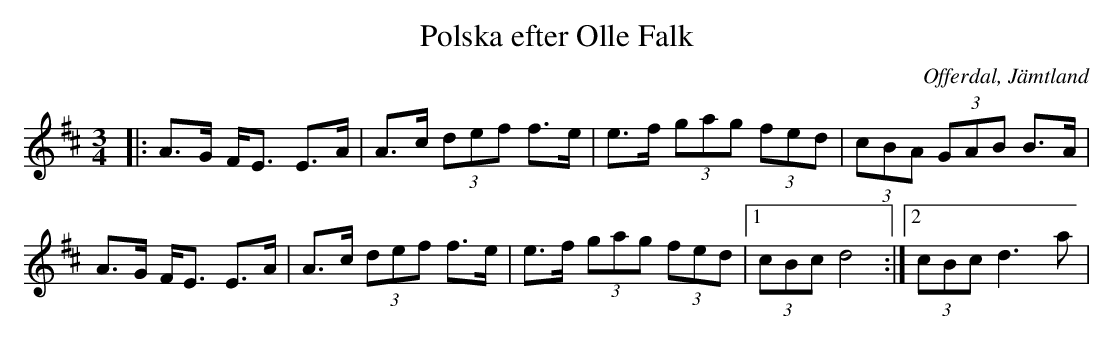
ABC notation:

X:1
T:Polska efter Olle Falk
O:Offerdal, Jämtland
M:3/4
L:1/8
K:D
|: A>G F<E E>A | A>c (3def f>e | e>f (3gag (3fed | (3cBA (3GAB B>A |
A>G F<E E>A | A>c (3def f>e | e>f (3gag (3fed |1 (3cBc d4 :|2 (3cBc d3 a |
:|
